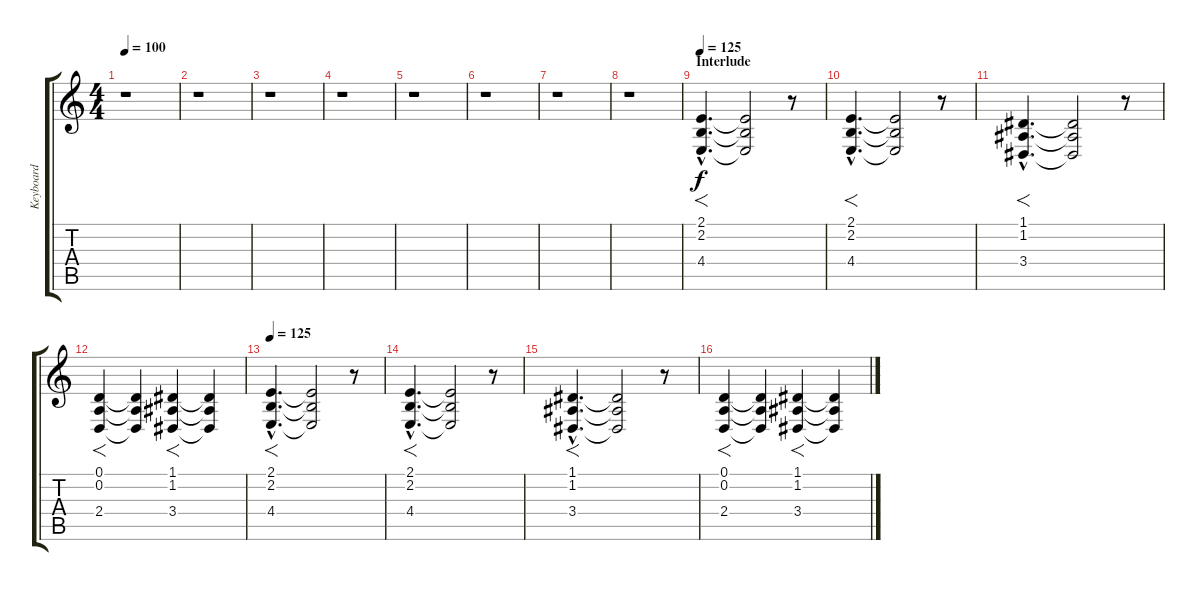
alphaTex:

\track ("Keyboard" "Keyboard") {instrument stringensemble1}
\staff {score tabs}
\tuning (D4 A3 F3 C3 G2 D2) {hide}
\ts (4 4)
\tempo 100
\clef g2
\ks c
r.1{dy f} |
r.1 |
r.1 |
r.1 |
r.1 |
r.1 |
r.1 |
r.1 |
\section ("" "Interlude")
\tempo 125
(2.1{hac} 2.2{hac} 4.4{hac}).4{f d volume 12 instrument choiraahs} (2.1{t} 2.2{t} 4.4{t}).2 r.8 |
(2.1{hac} 2.2{hac} 4.4{hac}).4{f d} (2.1{t} 2.2{t} 4.4{t}).2 r.8 |
(1.1{hac} 1.2{hac} 3.4{hac}).4{f d} (1.1{t} 1.2{t} 3.4{t}).2 r.8 |
(0.1 0.2 2.4).4{f} (0.1{t} 0.2{t} 2.4{t}).4 (1.1 1.2 3.4).4{f} (1.1{t} 1.2{t} 3.4{t}).4 |
\tempo 125
(2.1{hac} 2.2{hac} 4.4{hac}).4{f d volume 12 instrument choiraahs} (2.1{t} 2.2{t} 4.4{t}).2 r.8 |
(2.1{hac} 2.2{hac} 4.4{hac}).4{f d} (2.1{t} 2.2{t} 4.4{t}).2 r.8 |
(1.1{hac} 1.2{hac} 3.4{hac}).4{f d} (1.1{t} 1.2{t} 3.4{t}).2 r.8 |
(0.1 0.2 2.4).4{f} (0.1{t} 0.2{t} 2.4{t}).4 (1.1 1.2 3.4).4{f} (1.1{t} 1.2{t} 3.4{t}).4
